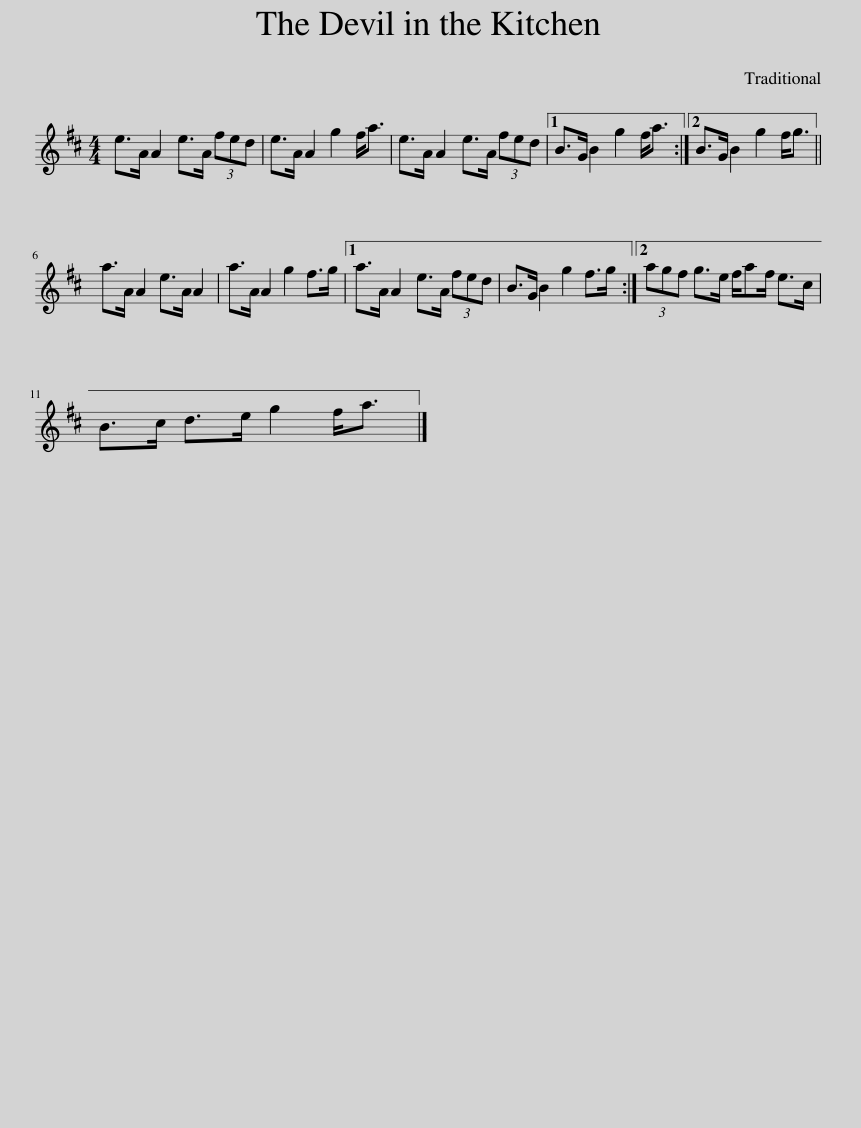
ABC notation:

X:1
L:1/8
M:4/4
I:linebreak $
K:D
V:1 treble
V:1
 e>A A2 e>A (3fed | e>A A2 g2 f<a | e>A A2 e>A (3fed |1 B>G B2 g2 f<a :|2 B>G B2 g2 f<g ||$ %5
 a>A A2 e>A A2 | a>A A2 g2 f>g |1 a>A A2 e>A (3fed | B>G B2 g2 f>g :|2 (3agf g>e f/af/ e>c |$ %10
 B>c d>e g2 f<a |] %11
